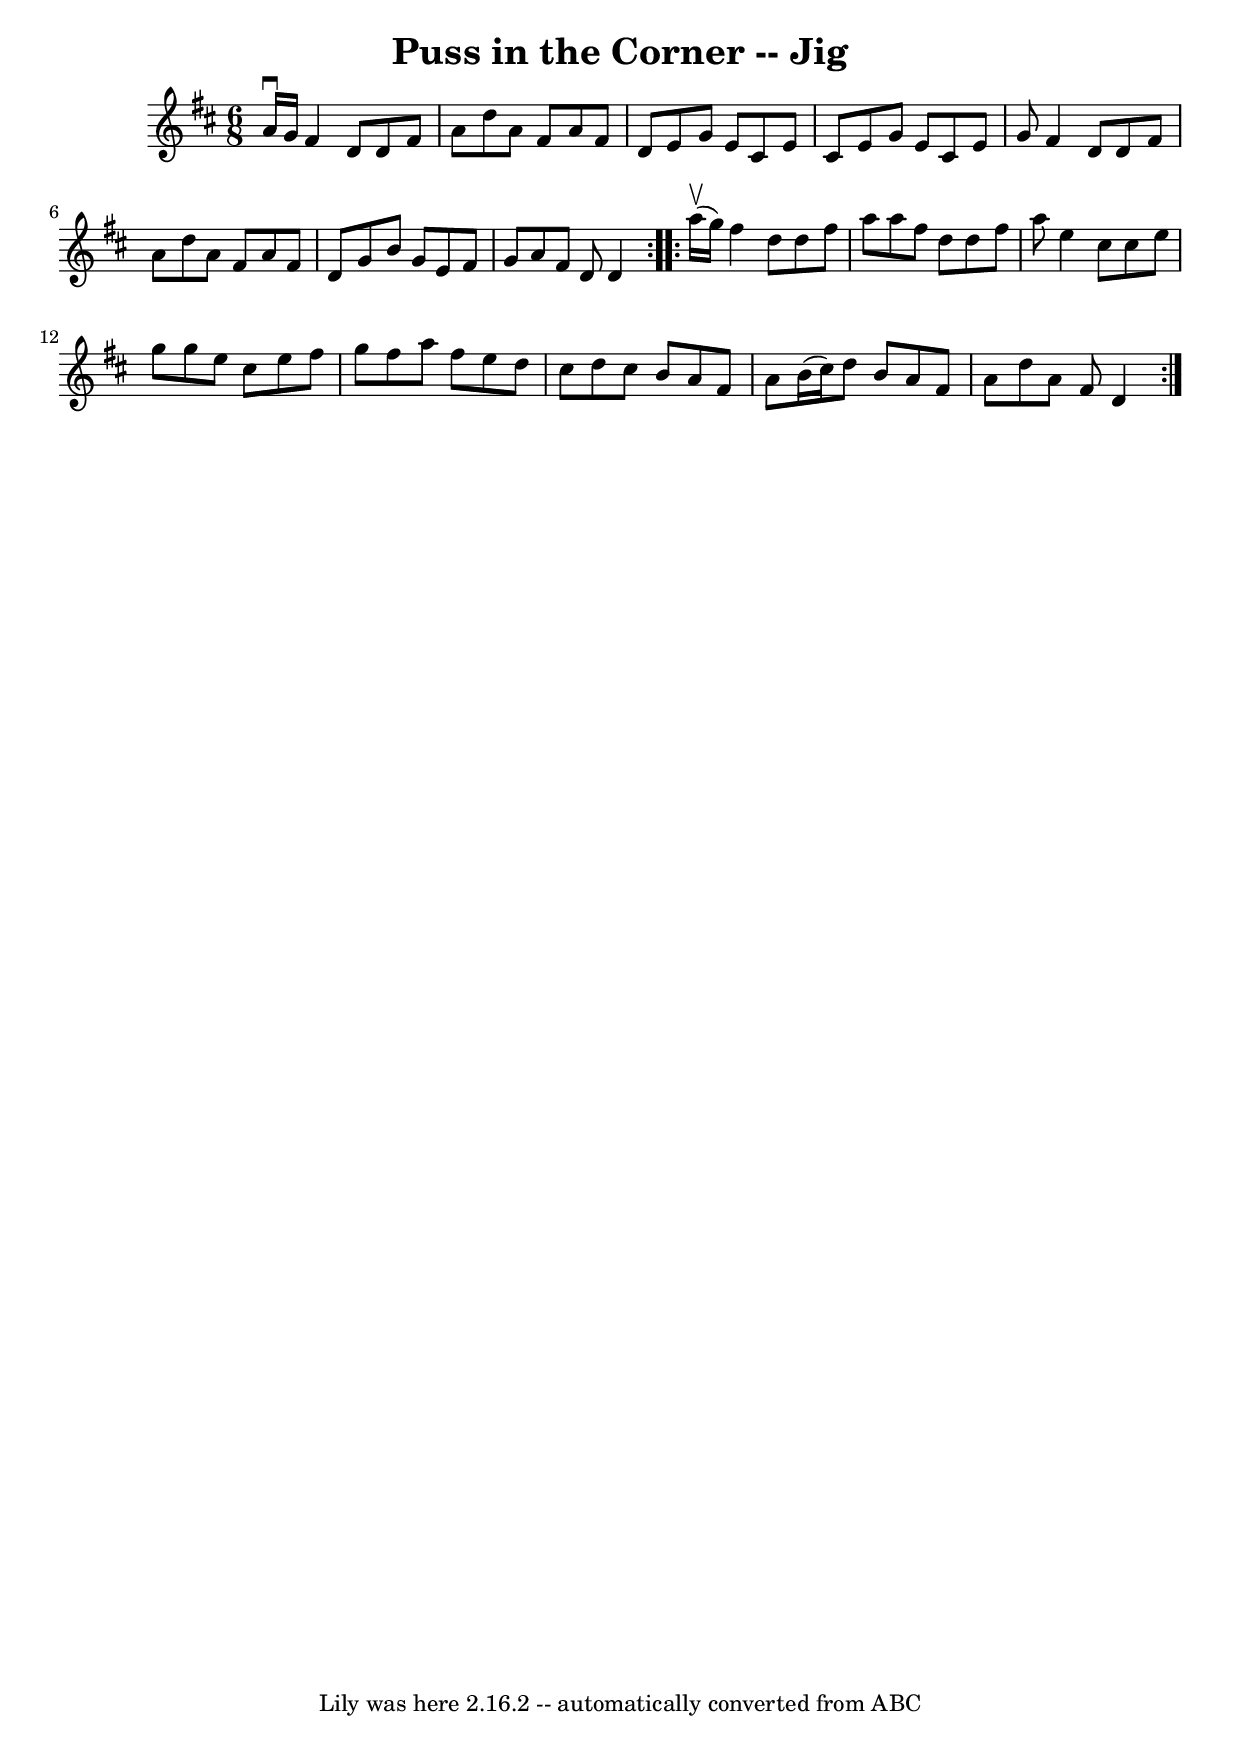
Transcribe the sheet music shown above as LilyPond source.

\version "2.16.2"
\include "Mammoth.ily"
\header {
  %% book = "Ryan's Mammoth Collection"
 crossRefNumber = "1"
 footnotes = ""
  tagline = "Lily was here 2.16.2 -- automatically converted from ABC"
  title = "Puss in the Corner -- Jig"

}
voicedefault =  {



  \repeat volta 2 {

    \time 6/8 
    \key d \major a'16^\downbow g'16   |
 fs'4 d'8 d'8 fs'8 a'8   |
 d''8 a'8 fs'8 a'8 fs'8 d'8   |
 e'8 g'8 e'8 cs'8 e'8 cs'8  |
 e'8 g'8 e'8 cs'8 e'8 g'8   |
 fs'4 d'8 d'8 fs'8 a'8   |
 d''8 a'8 fs'8 a'8 fs'8 d'8  |
 g'8 b'8 g'8 e'8 fs'8 g'8   |
 a'8 fs'8 d'8 d'4  

  } 
  \repeat volta 2 { a''16^\upbow(g''16)  |
 fs''4 d''8 d''8 fs''8 a''8   |
 a''8 fs''8 d''8 d''8 fs''8 a''8   |
 e''4 cs''8 cs''8 e''8 g''8  |
 g''8 e''8 cs''8 e''8 fs''8 g''8   |
 fs''8 a''8 fs''8 e''8 d''8 cs''8   |
 d''8 cs''8 b'8 a'8 fs'8 a'8   |
 b'16 (cs''16) d''8 b'8 a'8 fs'8 a'8   |
 d''8 a'8 fs'8 d'4  
  }   

}

\score{
  <<

    \context Staff="default"
    {
      \voicedefault 
      
    }

  >>
  \layout {
    
  }
  \midi {
  }

}
